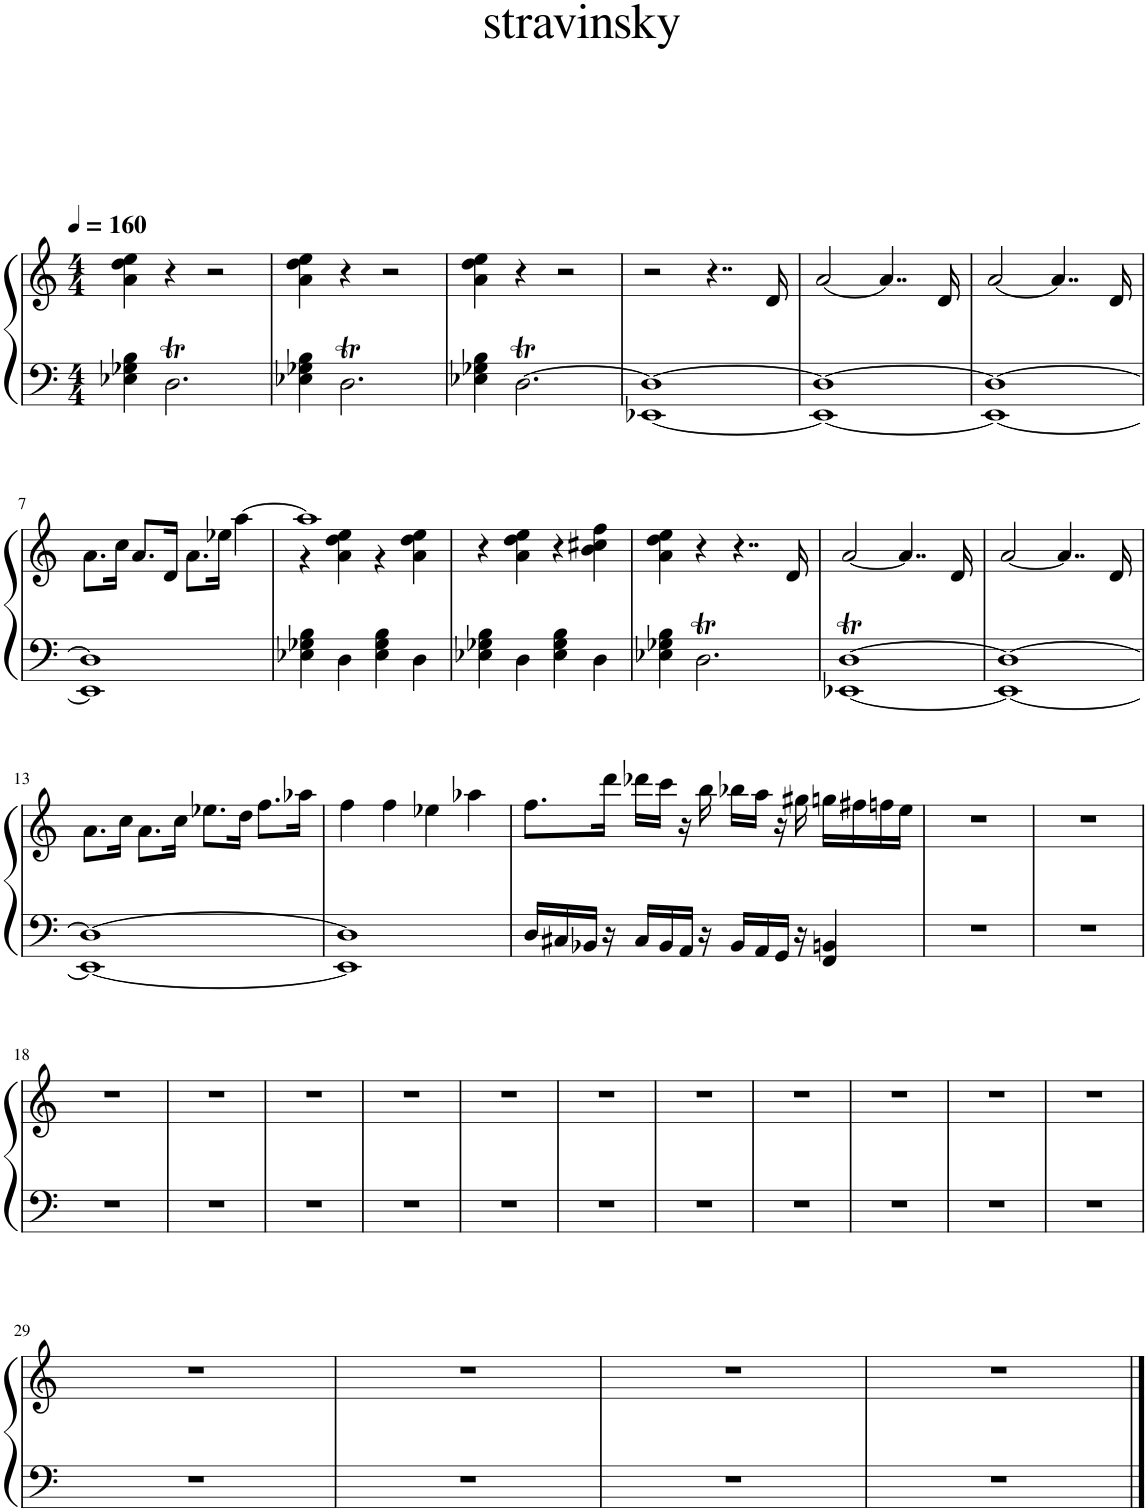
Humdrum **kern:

**kern	**kern
*part1	*part1
*staff2	*staff1
*I"Piano	*
*I'Pno.	*
*clefF4	*clefG2
*k[]	*k[]
*M4/4	*M4/4
*MM160	*MM160
=1	=1
4E-X\ 4G-X\ 4B\	4a\ 4dd\ 4ee\
2.DT\	4r
.	2r
=2	=2
4E-X\ 4G-X\ 4B\	4a\ 4dd\ 4ee\
2.DT\	4r
.	2r
=3	=3
4E-X\ 4G-X\ 4B\	4a\ 4dd\ 4ee\
[2.DT\	4r
.	2r
=4	=4
*^	*
1D_	[1EE-X	2r
.	.	4..r
.	.	16d/
=5	=5	=5
1D_	1EE-_	[2a/
.	.	4..a/]
.	.	16d/
=6	=6	=6
1D_	1EE-_	[2a/
.	.	4..a/]
.	.	16d/
!!LO:LB:g=z
=7	=7	=7
1D]	1EE-]	8.a\L
.	.	16cc\Jk
.	.	8.a/L
.	.	16d/Jk
.	.	8.a\L
.	.	16ee-X\Jk
.	.	[4aa\
*v	*v	*
=8	=8
*	*^
4E-X\ 4G-X\ 4B\	1aa]	4r
4D\	.	4a\ 4dd\ 4ee\
4E-\ 4G-\ 4B\	.	4r
4D\	.	4a\ 4dd\ 4ee\
*	*v	*v
=9	=9
4E-X\ 4G-X\ 4B\	4r
4D\	4a\ 4dd\ 4ee\
4E-\ 4G-\ 4B\	4r
4D\	4b\ 4cc#X\ 4ff\
=10	=10
4E-X\ 4G-X\ 4B\	4a\ 4dd\ 4ee\
2.DT\	4r
.	4..r
.	16d/
=11	=11
*^	*
[1DT	[1EE-X	[2a/
.	.	4..a/]
.	.	16d/
=12	=12	=12
1D_	1EE-_	[2a/
.	.	4..a/]
.	.	16d/
!!LO:LB:g=z
=13	=13	=13
1D_	1EE-_	8.a\L
.	.	16cc\Jk
.	.	8.a\L
.	.	16cc\Jk
.	.	8.ee-X\L
.	.	16dd\Jk
.	.	8.ff\L
.	.	16aa-X\Jk
=14	=14	=14
1D]	1EE-]	4ff\
.	.	4ff\
.	.	4ee-X\
.	.	4aa-X\
*v	*v	*
=15	=15
16D/LL	8.ff\L
16C#X/	.
16BB-X/JJ	.
16r	16ddd\Jk
16C#/LL	16ddd-X\LL
16BB-/	16ccc\JJ
16AA/JJ	16r
16r	16bb\
16BB-/LL	16bb-X\LL
16AA/	16aa\JJ
16GG/JJ	16r
16r	16gg#X\
4FF/ 4BBn/	16ggn\LL
.	16ff#X\
.	16ffn\
.	16ee\JJ
=16	=16
1r	1r
=17	=17
1r	1r
!!LO:LB:g=z
=18	=18
1r	1r
=19	=19
1r	1r
=20	=20
1r	1r
=21	=21
1r	1r
=22	=22
1r	1r
=23	=23
1r	1r
=24	=24
1r	1r
=25	=25
1r	1r
=26	=26
1r	1r
=27	=27
1r	1r
=28	=28
1r	1r
!!LO:LB:g=z
=29	=29
1r	1r
=30	=30
1r	1r
=31	=31
1r	1r
=32	=32
1r	1r
==	==
*-	*-
